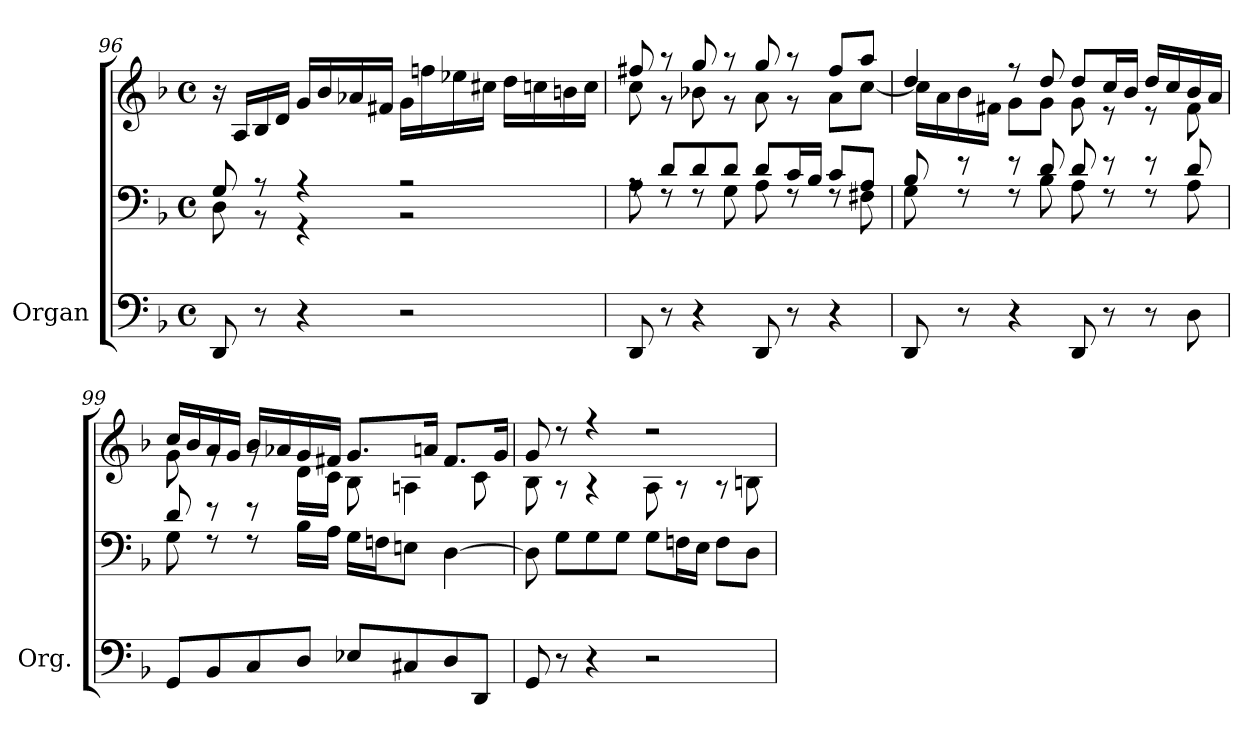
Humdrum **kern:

**kern	**kern	**kern
*part1	*part1	*part1
*staff3	*staff2	*staff1
*I"Organ	*	*
*I'Org.	*	*
*clefF4	*clefF4	*clefG2
*k[b-]	*k[b-]	*k[b-]
*M4/4	*M4/4	*M4/4
*met(c)	*met(c)	*met(c)
=96	=96	=96
*	*^	*
8DD/	8G/	8D\	16r
.	.	.	16A/LL
8r	8r	8r	16B-/
.	.	.	16d/JJ
4r	4r	4r	16g/LL
.	.	.	16b-/
.	.	.	16a-X/
.	.	.	16f#X/JJ
2r	2r	2r	16g\LL
.	.	.	16ffn\
.	.	.	16ee-X\
.	.	.	16cc#X\JJ
.	.	.	16dd\LL
.	.	.	16ccn\
.	.	.	16bn\
.	.	.	16cc\JJ
=97	=97	=97	=97
*	*	*	*^
8DD/	8rA	8A\	8ff#X/	8cc\
8r	8d/L	8rF	8r	8r
4r	8d/	8rF	8gg/	8b-X\
.	8d/J	8G\	8r	8r
8DD/	8d/L	8A\	8gg/	8a\
8r	16c/L	8rF	8r	8r
.	16B-/JJ	.	.	.
4r	8c/L	8rF	8ff#/L	8a\L
.	8A/J	8F#X\	8aa/J	[8cc\J
=98	=98	=98	=98	=98
8DD/	8B-/	8G\	4dd/	16cc\LL]
.	.	.	.	16a\
8r	8r	8rF	.	16b-\
.	.	.	.	16f#X\JJ
4r	8r	8rF	8r	8g\L
.	8d/	8B-\	8dd/	8g\J
8DD/	8d/	8A\	8dd/L	8g\
8r	8r	8rF	16cc/L	8r
.	.	.	16b-/JJ	.
8r	8r	8rF	16dd/LL	8r
.	.	.	16cc/	.
8D\	8d/	8A\	16b-/	8f#\
.	.	.	16a/JJ	.
!!LO:LB:g=z	!!
=99	=99	=99	=99	=99
8GG/L	8d/	8G\	16cc/LL	8g\
.	.	.	16b-/	.
8BB-/	8r	8rF	16a/	8rg
.	.	.	16g/JJ	.
8C/	8r	8rF	16b-/LL	8rg
.	.	.	16a-X/	.
8D/J	16B-\LL	8ryy	16g/	16d\LL
.	16A\JJ	.	16f#X/JJ	16c\JJ
8E-X/L	16G\LL	2ryy	8.g/L	8B-\
.	16Fn\J	.	.	.
8C#X/	8En\J	.	.	4An\
.	.	.	16an/Jk	.
8D/	[4D\	.	8.f#/L	.
8DD/J	.	.	.	8c\
.	.	.	16g/Jk	.
*	*v	*v	*	*
=100	=100	=100	=100
8GG/	8D\]	8g/	8B-\
8r	8G\L	8r	8r
4r	8G\	4r	4r
.	8G\J	.	.
2r	8G\L	2r	8A\
.	16Fn\L	.	8r
.	16E\JJ	.	.
.	8F\L	.	8r
.	8D\J	.	8Bn\
*	*	*v	*v
=	=	=
*-	*-	*-
